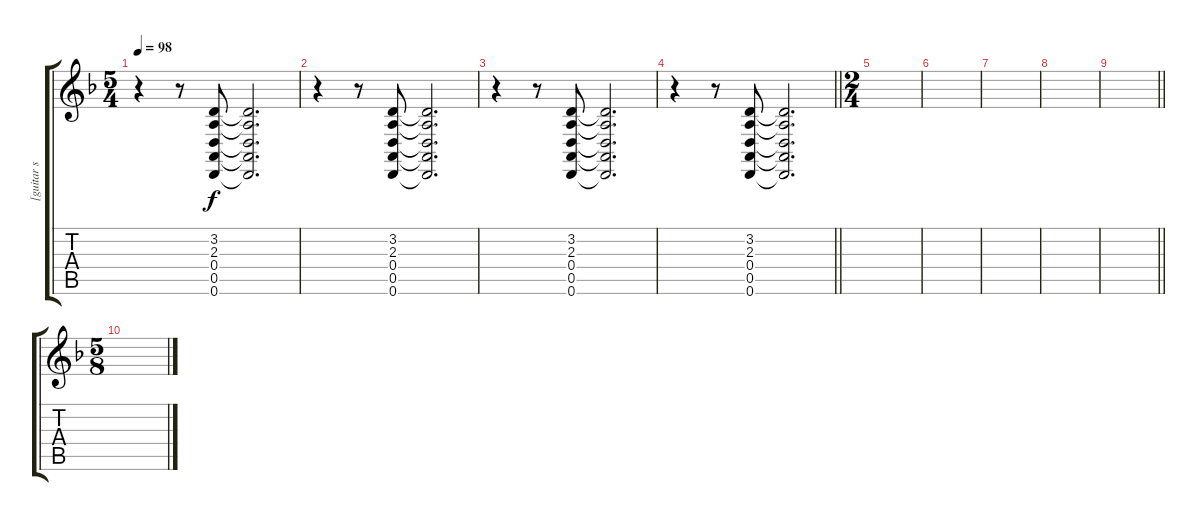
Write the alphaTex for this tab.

\track (" [guitar synth]" " [guitar s") {instrument lead2sawtooth}
\staff {score tabs}
\tuning (E4 B3 G3 D3 A2 D2) {hide}
\ts (5 4)
\tempo 98
\clef g2
\ks dminor
r.4{dy f} r.8{volume 7} (3.2 2.3 0.4 0.5 0.6).8 (3.2{t} 2.3{t} 0.4{t} 0.5{t} 0.6{t}).2{d volume 3} |
r.4 r.8{volume 7} (3.2 2.3 0.4 0.5 0.6).8 (3.2{t} 2.3{t} 0.4{t} 0.5{t} 0.6{t}).2{d volume 3} |
r.4 r.8{volume 7} (3.2 2.3 0.4 0.5 0.6).8 (3.2{t} 2.3{t} 0.4{t} 0.5{t} 0.6{t}).2{d volume 3} |
\barLineRight lightlight
r.4 r.8{volume 7} (3.2 2.3 0.4 0.5 0.6).8 (3.2{t} 2.3{t} 0.4{t} 0.5{t} 0.6{t}).2{d volume 3} |
\ts (2 4)
|
|
|
|
\barLineRight lightlight
|
\ts (5 8)
